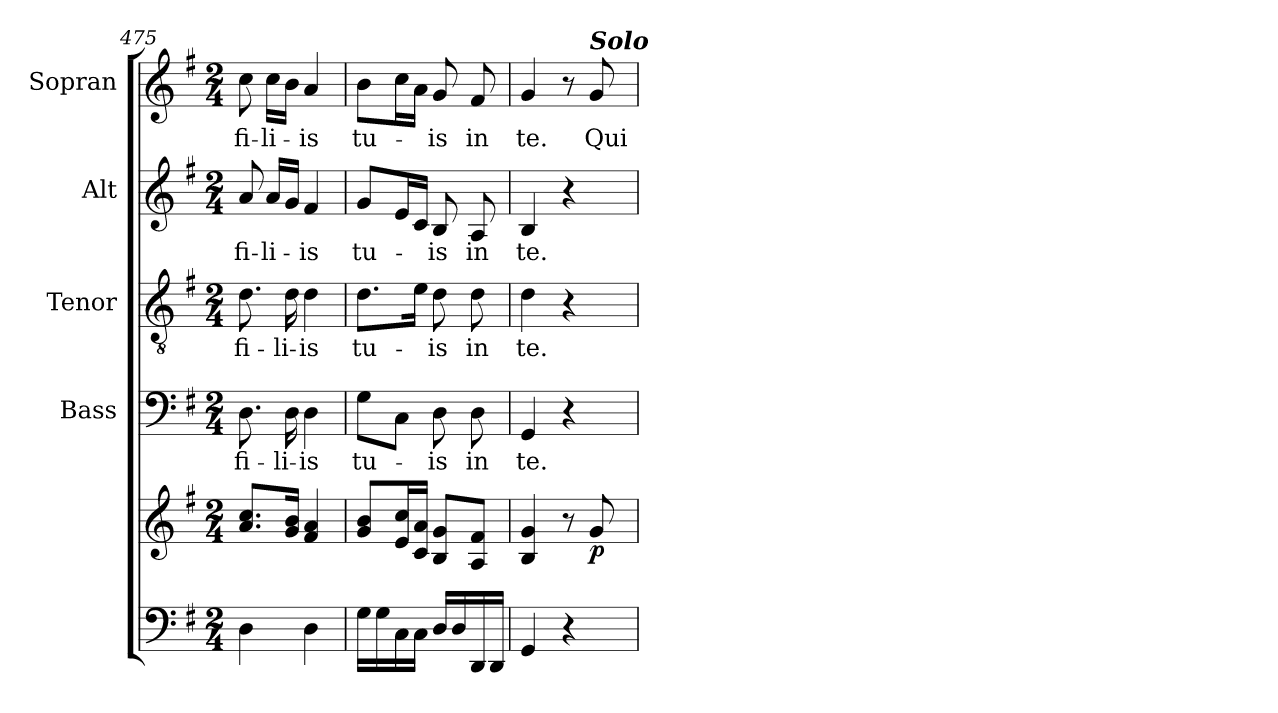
**kern	**kern	**dynam	**kern	**text	**kern	**text	**kern	**text	**kern	**text
*part5	*part5	*part5	*part4	*part4	*part3	*part3	*part2	*part2	*part1	*part1
*staff6	*staff5	*staff5/6	*staff4	*staff4	*staff3	*staff3	*staff2	*staff2	*staff1	*staff1
*	*	*	*I"Bass	*	*I"Tenor	*	*I"Alt	*	*I"Sopran	*
*	*	*	*I'B.	*	*I'T.	*	*I'A.	*	*I'S.	*
*clefF4	*clefG2	*	*clefF4	*	*clefGv2	*	*clefG2	*	*clefG2	*
*k[f#]	*k[f#]	*	*k[f#]	*	*k[f#]	*	*k[f#]	*	*k[f#]	*
*G:	*G:	*	*G:	*	*G:	*	*G:	*	*G:	*
*M2/4	*M2/4	*	*M2/4	*	*M2/4	*	*M2/4	*	*M2/4	*
=475	=475	=475	=475	=475	=475	=475	=475	=475	=475	=475
!	!	!	!	!LO:LY:b	!	!LO:LY:b	!	!LO:LY:b	!	!LO:LY:b
4D\	8.a/ 8.cc/L	.	8.D\	fi-	8.d\	fi-	8a/	fi-	8cc\	fi-
!	!	!	!	!	!	!	!	!LO:LY:b	!	!LO:LY:b
.	.	.	.	.	.	.	16a/LL	-li-	16cc\LL	-li-
!	!	!	!	!LO:LY:b	!	!LO:LY:b	!	!	!	!
.	16g/ 16b/Jk	.	16D\	-li-	16d\	-li-	16g/JJ	.	16b\JJ	.
!	!	!	!	!LO:LY:b	!	!LO:LY:b	!	!LO:LY:b	!	!LO:LY:b
4D\	4f#/ 4a/	.	4D\	-is	4d\	-is	4f#/	-is	4a/	-is
=476	=476	=476	=476	=476	=476	=476	=476	=476	=476	=476
!	!	!	!	!LO:LY:b	!	!LO:LY:b	!	!LO:LY:b	!	!LO:LY:b
16G\LL	8g/ 8b/L	.	8G\L	tu-	8.d\L	tu-	8g/L	tu-	8b\L	tu-
16G\	.	.	.	.	.	.	.	.	.	.
16C\	16e/ 16cc/L	.	8C\J	.	.	.	16e/L	.	16cc\L	.
16C\JJ	16c/ 16a/JJ	.	.	.	16e\Jk	.	16c/JJ	.	16a\JJ	.
!	!	!	!	!LO:LY:b	!	!LO:LY:b	!	!LO:LY:b	!	!LO:LY:b
16D/LL	8B/ 8g/L	.	8D\	-is	8d\	-is	8B/	-is	8g/	-is
16D/	.	.	.	.	.	.	.	.	.	.
!	!	!	!	!LO:LY:b	!	!LO:LY:b	!	!LO:LY:b	!	!LO:LY:b
16DD/	8A/ 8f#/J	.	8D\	in	8d\	in	8A/	in	8f#/	in
16DD/JJ	.	.	.	.	.	.	.	.	.	.
=477	=477	=477	=477	=477	=477	=477	=477	=477	=477	=477
!	!	!	!	!LO:LY:b	!	!LO:LY:b	!	!LO:LY:b	!	!LO:LY:b
4GG/	4B/ 4g/	.	4GG/	te.	4d\	te.	4B/	te.	4g/	te.
4r	8r	.	4r	.	4r	.	4r	.	8r	.
!	!	!	!	!	!	!	!	!	!LO:TX:a:Bi:t=Solo	!
!	!	!LO:DY:b	!	!	!	!	!	!	!	!LO:LY:b
.	8g/	p	.	.	.	.	.	.	8g/	Qui
=	=	=	=	=	=	=	=	=	=	=
*-	*-	*-	*-	*-	*-	*-	*-	*-	*-	*-
